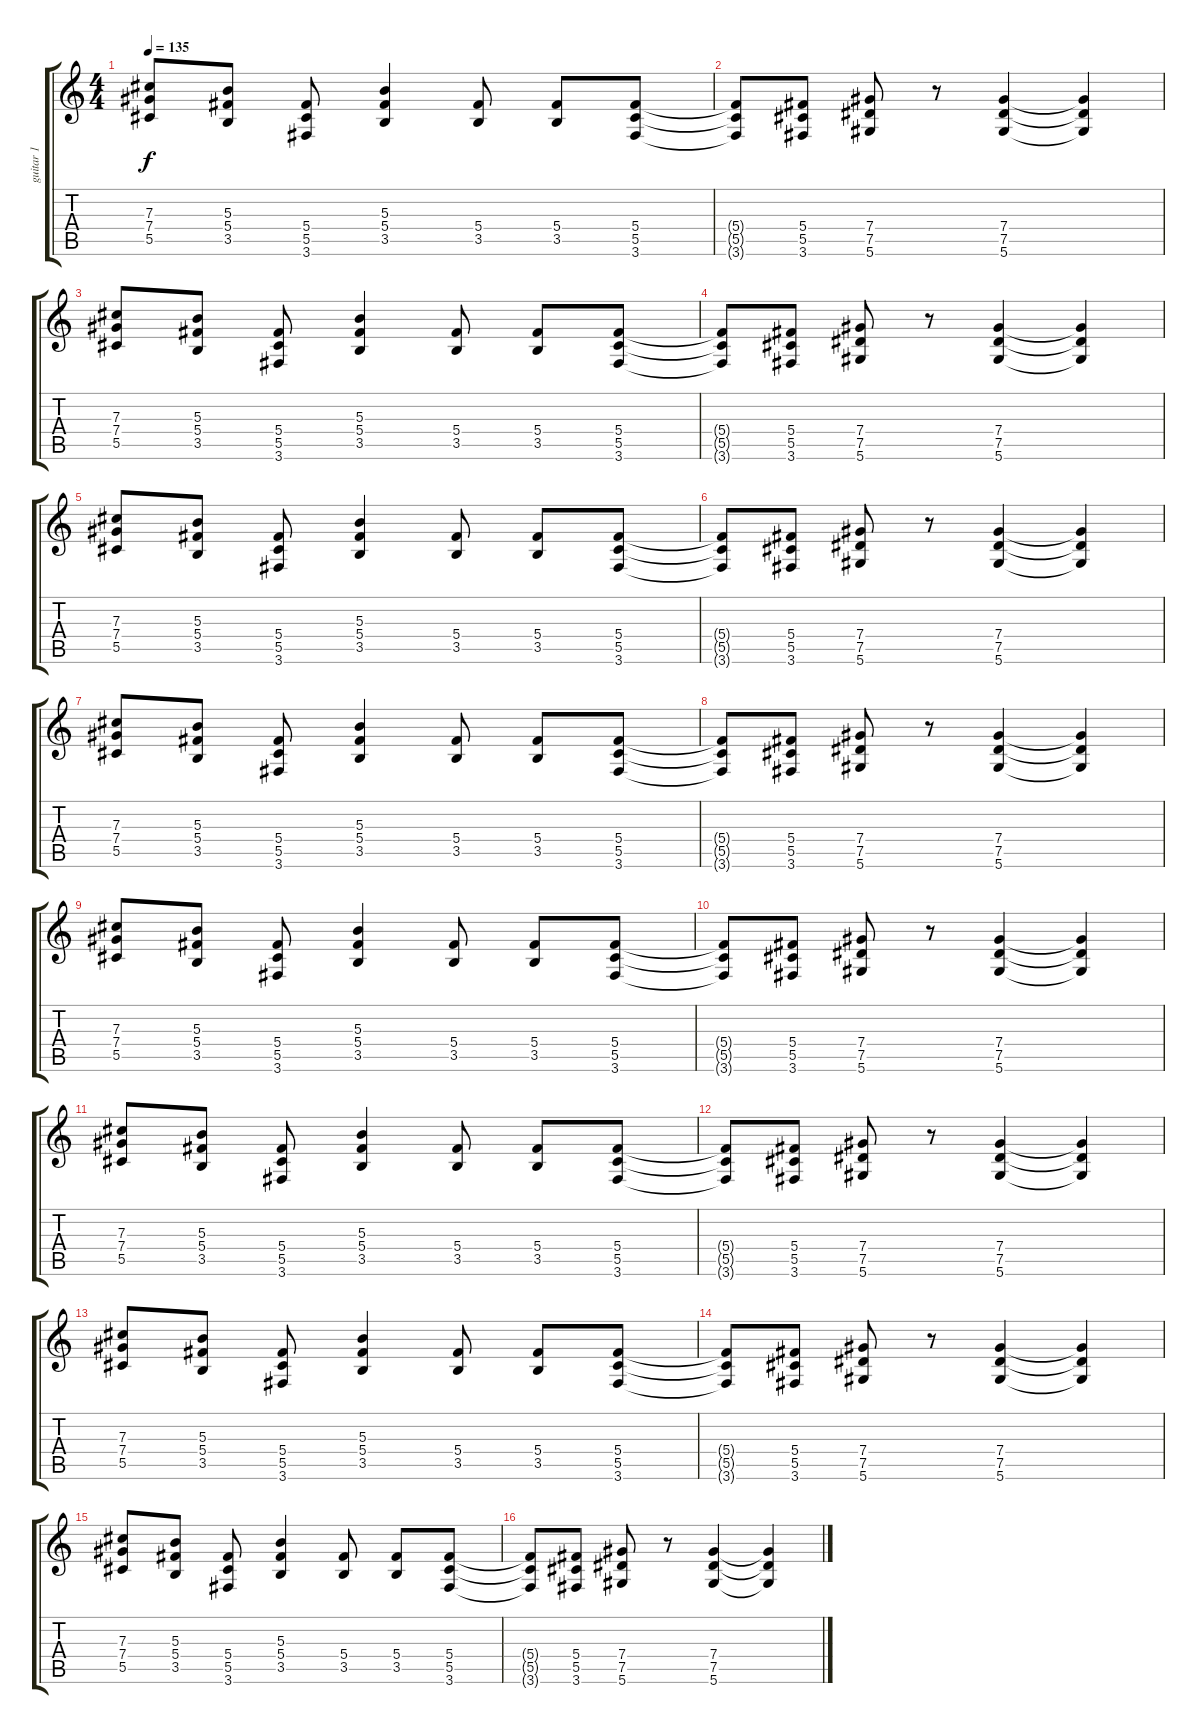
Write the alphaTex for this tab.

\track ("guitar 1" "guitar 1") {instrument overdrivenguitar}
\staff {score tabs}
\tuning (Eb4 Bb3 Gb3 Db3 Ab2 Eb2) {hide}
\ts (4 4)
\tempo 135
\clef g2
\ks c
(7.3 7.4 5.5).8{dy f} (5.3 5.4 3.5).8 (5.4 5.5 3.6).8 (5.3 5.4 3.5).4 (5.4 3.5).8 (5.4 3.5).8 (5.4 5.5 3.6).8 |
(5.4{t} 5.5{t} 3.6{t}).8 (5.4 5.5 3.6).8 (7.4 7.5 5.6).8 r.8 (7.4 7.5 5.6).4 (7.4{t} 7.5{t} 5.6{t}).4 |
(7.3 7.4 5.5).8 (5.3 5.4 3.5).8 (5.4 5.5 3.6).8 (5.3 5.4 3.5).4 (5.4 3.5).8 (5.4 3.5).8 (5.4 5.5 3.6).8 |
(5.4{t} 5.5{t} 3.6{t}).8 (5.4 5.5 3.6).8 (7.4 7.5 5.6).8 r.8 (7.4 7.5 5.6).4 (7.4{t} 7.5{t} 5.6{t}).4 |
(7.3 7.4 5.5).8 (5.3 5.4 3.5).8 (5.4 5.5 3.6).8 (5.3 5.4 3.5).4 (5.4 3.5).8 (5.4 3.5).8 (5.4 5.5 3.6).8 |
(5.4{t} 5.5{t} 3.6{t}).8 (5.4 5.5 3.6).8 (7.4 7.5 5.6).8 r.8 (7.4 7.5 5.6).4 (7.4{t} 7.5{t} 5.6{t}).4 |
(7.3 7.4 5.5).8 (5.3 5.4 3.5).8 (5.4 5.5 3.6).8 (5.3 5.4 3.5).4 (5.4 3.5).8 (5.4 3.5).8 (5.4 5.5 3.6).8 |
(5.4{t} 5.5{t} 3.6{t}).8 (5.4 5.5 3.6).8 (7.4 7.5 5.6).8 r.8 (7.4 7.5 5.6).4 (7.4{t} 7.5{t} 5.6{t}).4 |
(7.3 7.4 5.5).8 (5.3 5.4 3.5).8 (5.4 5.5 3.6).8 (5.3 5.4 3.5).4 (5.4 3.5).8 (5.4 3.5).8 (5.4 5.5 3.6).8 |
(5.4{t} 5.5{t} 3.6{t}).8 (5.4 5.5 3.6).8 (7.4 7.5 5.6).8 r.8 (7.4 7.5 5.6).4 (7.4{t} 7.5{t} 5.6{t}).4 |
(7.3 7.4 5.5).8 (5.3 5.4 3.5).8 (5.4 5.5 3.6).8 (5.3 5.4 3.5).4 (5.4 3.5).8 (5.4 3.5).8 (5.4 5.5 3.6).8 |
(5.4{t} 5.5{t} 3.6{t}).8 (5.4 5.5 3.6).8 (7.4 7.5 5.6).8 r.8 (7.4 7.5 5.6).4 (7.4{t} 7.5{t} 5.6{t}).4 |
(7.3 7.4 5.5).8 (5.3 5.4 3.5).8 (5.4 5.5 3.6).8 (5.3 5.4 3.5).4 (5.4 3.5).8 (5.4 3.5).8 (5.4 5.5 3.6).8 |
(5.4{t} 5.5{t} 3.6{t}).8 (5.4 5.5 3.6).8 (7.4 7.5 5.6).8 r.8 (7.4 7.5 5.6).4 (7.4{t} 7.5{t} 5.6{t}).4 |
(7.3 7.4 5.5).8 (5.3 5.4 3.5).8 (5.4 5.5 3.6).8 (5.3 5.4 3.5).4 (5.4 3.5).8 (5.4 3.5).8 (5.4 5.5 3.6).8 |
(5.4{t} 5.5{t} 3.6{t}).8 (5.4 5.5 3.6).8 (7.4 7.5 5.6).8 r.8 (7.4 7.5 5.6).4 (7.4{t} 7.5{t} 5.6{t}).4
